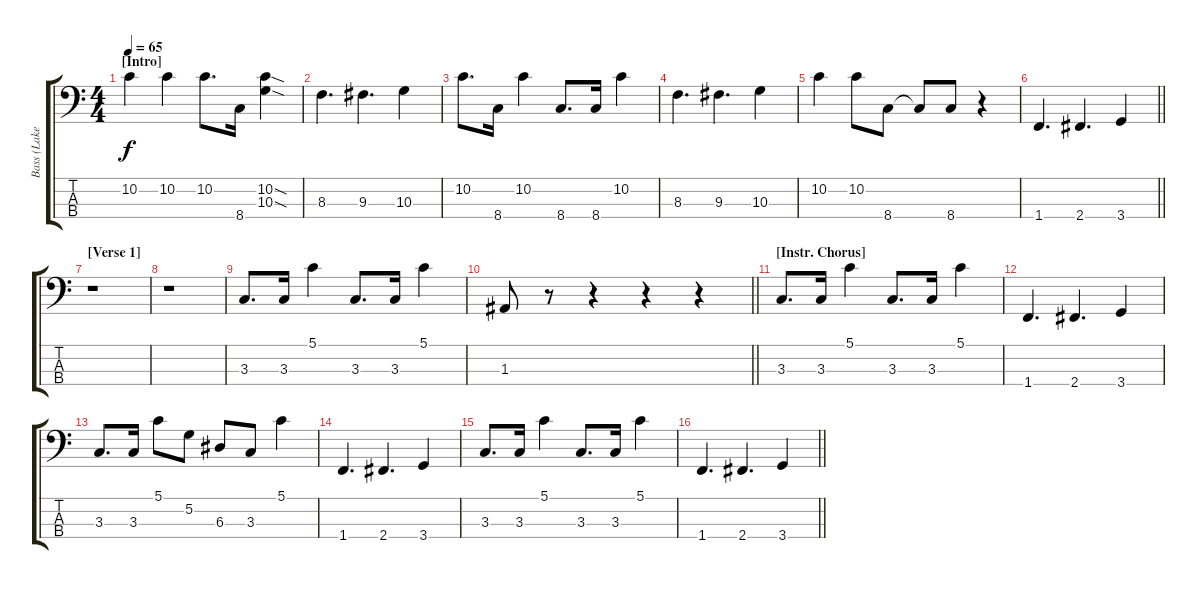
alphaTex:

\track ("Bass (Lake)" "Bass (Lake") {instrument electricbassfinger}
\staff {score tabs}
\tuning (G2 D2 A1 E1) {hide}
\ts (4 4)
\section ("" "[Intro]")
\tempo 65
\clef f4
\ks c
10.2.4{dy f instrument electricbassfinger} 10.2.4 10.2.8{d} 8.4.16 (10.2{sod} 10.3{sod}).4 |
8.3.4{d} 9.3.4{d} 10.3.4 |
10.2.8{d} 8.4.16 10.2.4 8.4.8{d} 8.4.16 10.2.4 |
8.3.4{d} 9.3.4{d} 10.3.4 |
10.2.4 10.2.8 8.4.8 8.4{t}.8 8.4.8 r.4 |
\barLineRight lightlight
1.4.4{d} 2.4.4{d} 3.4.4 |
\section ("" "[Verse 1]")
r.1 |
r.1 |
3.3.8{d} 3.3.16 5.1.4 3.3.8{d} 3.3.16 5.1.4 |
\barLineRight lightlight
1.3.8 r.8 r.4 r.4 r.4 |
\section ("" "[Instr. Chorus]")
3.3.8{d} 3.3.16 5.1.4 3.3.8{d} 3.3.16 5.1.4 |
1.4.4{d} 2.4.4{d} 3.4.4 |
3.3.8{d} 3.3.16 5.1.8 5.2.8 6.3.8 3.3.8 5.1.4 |
1.4.4{d} 2.4.4{d} 3.4.4 |
3.3.8{d} 3.3.16 5.1.4 3.3.8{d} 3.3.16 5.1.4 |
\barLineRight lightlight
1.4.4{d} 2.4.4{d} 3.4.4
